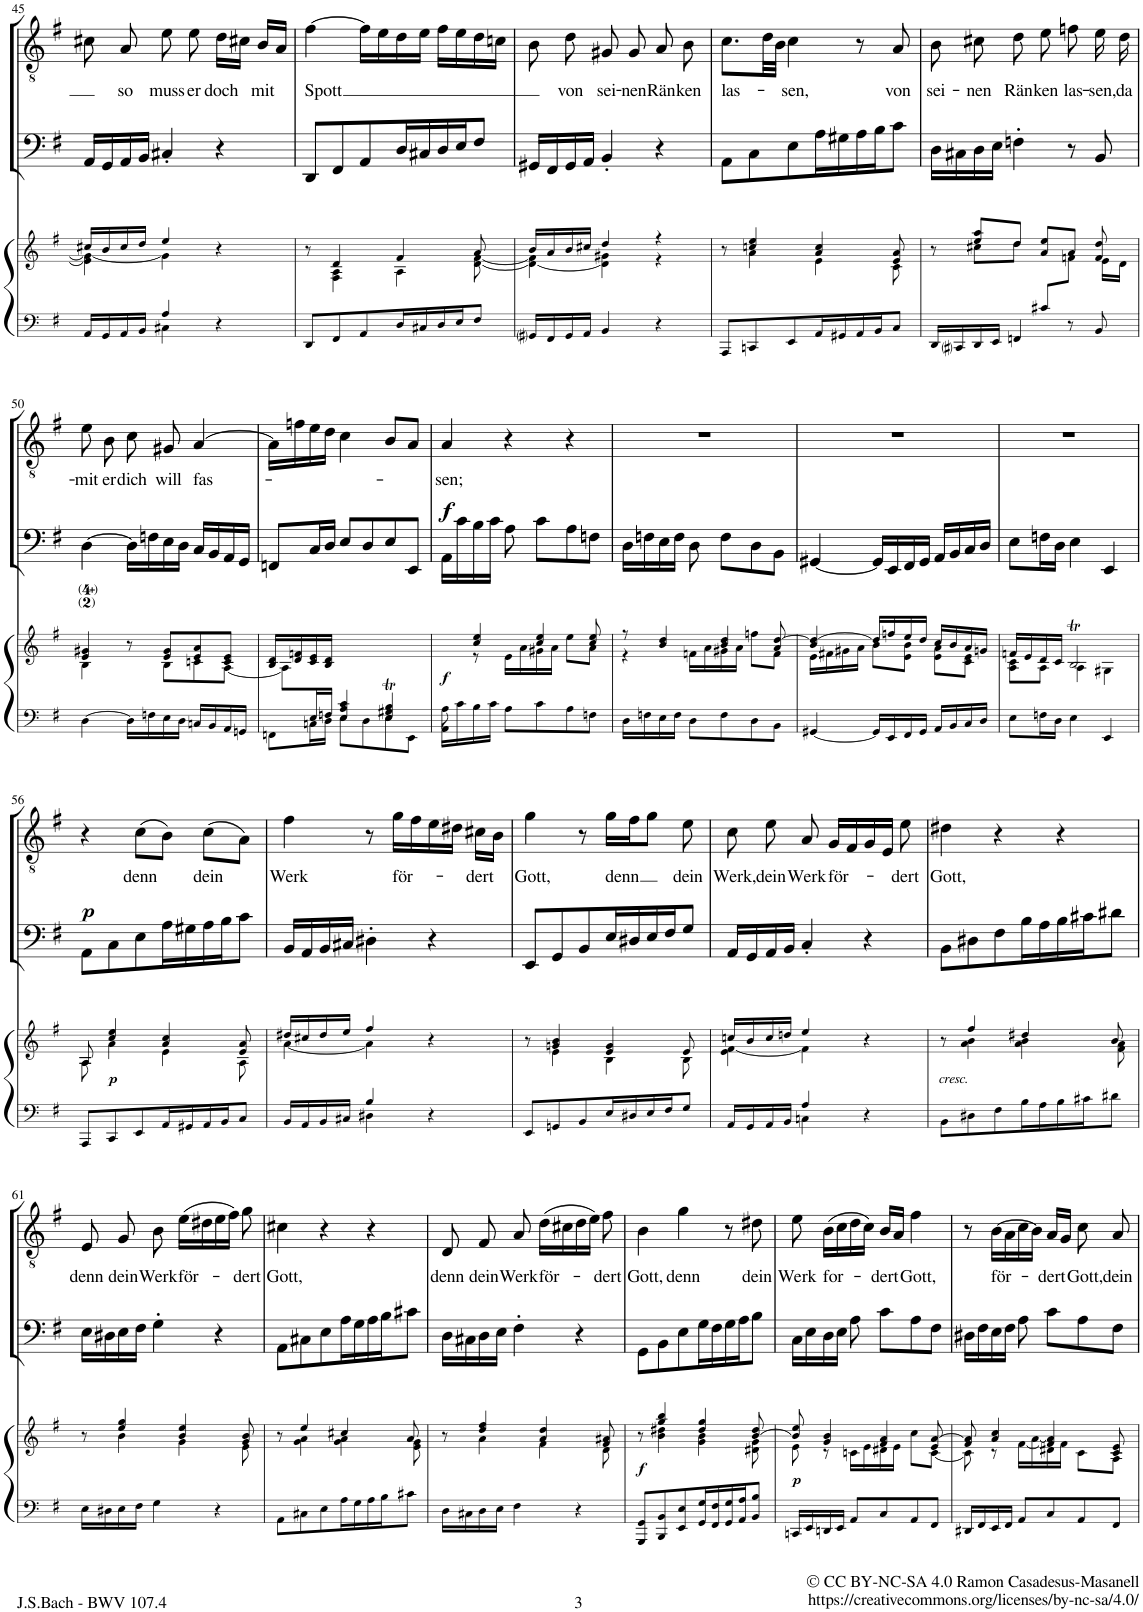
**kern	**kern	**dynam	**kern	**dynam	**kern	**text
*part3	*part3	*part3	*part2	*part2	*part1	*part1
*staff4	*staff3	*staff3/4	*staff2	*staff2	*staff1	*staff1
*I"Piano reduction	*	*	*I"Organo e Continuo	*	*I"Tenore	*
*I'Pno	*	*	*	*	*	*
!!LO:PB:g=z
*clefF4	*clefG2	*	*clefF4	*	*clefGv2	*
*k[f#]	*k[f#]	*	*k[f#]	*	*k[f#]	*
*M3/4	*M3/4	*	*M3/4	*	*M3/4	*
=45	=45	=45	=45	=45	=45	=45
*^	*^	*	*	*	*	*
16AA/LL	4ryy	16cc#X/LL	4e\] 4g\_	.	16AA/LL	.	8c#X\	.
16GG/	.	16b/	.	.	16GG/	.	.	.
!	!	!	!	!	!	!	!	!LO:LY:b
16AA/	.	16cc#/	.	.	16AA/	.	8A/	so
16BB/JJ	.	16dd/JJ	.	.	16BB/JJ	.	.	.
!	!	!	!	!	!	!	!	!LO:LY:b
4A/	4C#X\	4ee/	4g\]	.	4C#X'/	.	8e\	muss
!	!	!	!	!	!	!	!	!LO:LY:b
.	.	.	.	.	.	.	8e\	er
!	!	!	!	!	!	!	!	!LO:LY:b
4r	4ryy	4r	4ryy	.	4r	.	16d\LL	doch
.	.	.	.	.	.	.	16c#X\JJ	.
!	!	!	!	!	!	!	!	!LO:LY:b
.	.	.	.	.	.	.	16B/LL	mit
.	.	.	.	.	.	.	16A/JJ	.
*v	*v	*	*	*	*	*	*	*
=46	=46	=46	=46	=46	=46	=46	=46
!	!	!	!	!	!	!	!LO:LY:b
8DD/L	8r	8ryy	.	8DD/L	.	[>4f#\	-Spott
8FF#/	4d/	4F#\ 4A\	.	8FF#/	.	.	.
8AA/	.	.	.	8AA/	.	16f#\LL]	.
.	.	.	.	.	.	16e\	.
16D/L	4f#/	4A\	.	16D/L	.	16d\	.
16C#X/	.	.	.	16C#X/	.	16e\JJ	.
16D/	.	.	.	16D/	.	16f#\LL	.
16E/J	.	.	.	16E/J	.	16e\	.
8F#/J	8a/	[8d\ [8f#\	.	8F#/J	.	16d\	.
.	.	.	.	.	.	16cn\JJ	.
=47	=47	=47	=47	=47	=47	=47	=47
16GG#i/LL	16b/LL	4d\_ 4f#\]	.	16GG#X/LL	.	8B\	.
16FF#/	16a/	.	.	16FF#/	.	.	.
!	!	!	!	!	!	!	!LO:LY:b
16GG#/	16b/	.	.	16GG#/	.	8d\	von
16AA/JJ	16cc#X/JJ	.	.	16AA/JJ	.	.	.
!	!	!	!	!	!	!	!LO:LY:b
4BB/	4dd/	4d\] 4g#X\	.	4BB'/	.	8G#X/	sei-
!	!	!	!	!	!	!	!LO:LY:b
.	.	.	.	.	.	8G#/	-nen
!	!	!	!	!	!	!	!LO:LY:b
4r	4r	4r	.	4r	.	8A/	Rän-
!	!	!	!	!	!	!	!LO:LY:b
.	.	.	.	.	.	8B\	-ken
=48	=48	=48	=48	=48	=48	=48	=48
!	!	!	!	!	!	!	!LO:LY:b
8AAA/L	8r	8ryy	.	8AA\L	.	8.c\L	las-
8CCn/	4ccn/ 4ee/	4a\	.	8C\	.	.	.
.	.	.	.	.	.	32d\LL	.
.	.	.	.	.	.	32B\JJJ	.
!	!	!	!	!	!	!	!LO:LY:b
8EE/	.	.	.	8E\	.	4c\	-sen,
16AA/L	4a/ 4cc/	4e\	.	16A\L	.	.	.
16GG#X/	.	.	.	16G#X\	.	.	.
16AA/	.	.	.	16A\	.	8r	.
16BB/J	.	.	.	16B\J	.	.	.
!	!	!	!	!	!	!	!LO:LY:b
8C/J	8e/ 8a/	8c\	.	8c\J	.	8A/	von
=49	=49	=49	=49	=49	=49	=49	=49
*^	*	*	*	*	*	*	*
!	!	!	!	!	!	!	!	!LO:LY:b
4.ryy	16DD/LL	8r	8ryy	.	16D\LL	.	8B\	sei-
.	16CC#i/	.	.	.	16C#X\	.	.	.
!	!	!	!	!	!	!	!	!LO:LY:b
.	16DD/	8ee/ 8aa/L	8cc#X\L	.	16D\	.	8c#X\	-nen
.	16EE/JJ	.	.	.	16E\JJ	.	.	.
!	!	!	!	!	!	!	!	!LO:LY:b
.	4FFn/	8dd/J	8dd\J	.	4Fn'\	.	8d\	Rän-
!	!	!	!	!	!	!	!	!LO:LY:b
8c#X/L	.	8a/ 8ee/L	8ryy	.	.	.	8e\	-ken
!	!	!	!	!	!	!	!	!LO:LY:b
4ryy	8r	8a/J	8fn\J	.	8r	.	8fn\	las-
!	!	!	!	!	!	!	!	!LO:LY:b
.	8BB/	8f/ 8dd/	16e\LL	.	8BB/	.	16e\	-sen,
!	!	!	!	!	!	!	!	!LO:LY:b
.	.	.	16d\JJ	.	.	.	16d\	da-
*v	*v	*	*	*	*	*	*	*
!!LO:LB:g=z
=50	=50	=50	=50	=50	=50	=50	=50
!	!	!	!	!	!	!	!LO:LY:b
[>4D\	4e/ 4g#X/	4B\	.	[>4D\	.	8e\	-mit
!	!	!	!	!	!	!	!LO:LY:b
.	.	.	.	.	.	8B\	er
!	!	!	!	!	!	!	!LO:LY:b
16D\LL]	8r	8ryy	.	16D\LL]	.	8c\	dich
16Fn\	.	.	.	16Fn\	.	.	.
!	!	!	!	!	!	!	!LO:LY:b
16E\	8e/ 8g#/L	8B\L	.	16E\	.	8G#X/	will
16D\JJ	.	.	.	16D\JJ	.	.	.
!	!	!	!	!	!	!	!LO:LY:b
16Cn/LL	8e/ 8a/	8cn\	.	16C/LL	.	[4A/	-fas-
16BB/	.	.	.	16BB/	.	.	.
16AA/	8c/ 8e/J	[8A\J	.	16AA/	.	.	.
16GGn/JJ	.	.	.	16GG/JJ	.	.	.
=51	=51	=51	=51	=51	=51	=51	=51
*^	*	*	*	*	*	*	*
8ryy	8FFn\L	16B/ 16d/LL	8A\L]	.	8FFn/L	.	16A\LL]	.
.	.	16d/ 16fn/	.	.	.	.	16fn\	.
16E/L	16Cn\L	16c/ 16e/	2ryy	.	16C/L	.	16e\	.
16Fn/JJ	16D\JJ	16B/ 16d/JJ	.	.	16D/JJ	.	16d\JJ	.
4E/ 4A/ 4c/	8E\L	4ryy	.	.	8E/L	.	4c\	.
.	8D\	.	.	.	8D/	.	.	.
4E/T 4G#X/T 4B/T	8E\	4ryy	.	.	8E/	.	8B/L	.
.	8EE\J	.	8ryy	.	8EE/J	.	8A/J	.
=52	=52	=52	=52	=52	=52	=52	=52	=52
!	!	!	!	!LO:DY:b	!	!LO:DY:a	!	!LO:LY:b
8A\	16AA\LL	8ryy	8ryy	f	16AA\LL	f	4A/	-sen;
.	16c\	.	.	.	16c\	.	.	.
2ryy	16B\	4cc/ 4ee/	8r	.	16B\	.	.	.
.	16c\JJ	.	.	.	16c\JJ	.	.	.
.	8A\L	.	16e\LL	.	8A\	.	4r	.
.	.	.	16a\	.	.	.	.	.
.	8c\	4cc/ 4ee/	16g#X\	.	8c\L	.	.	.
.	.	.	16a\JJ	.	.	.	.	.
.	8A\	.	8ee\L	.	8A\	.	4r	.
8ryy	8Fn\J	8cc/ 8ee/	8a\J	.	8Fn\J	.	.	.
*v	*v	*	*	*	*	*	*	*
=53	=53	=53	=53	=53	=53	=53	=53
16D\LL	8r	4r	.	16D\LL	.	2.r	.
16Fn\	.	.	.	16Fn\	.	.	.
16E\	4b/ 4dd/	.	.	16E\	.	.	.
16F\JJ	.	.	.	16F\JJ	.	.	.
8D\L	.	16fn\LL	.	8D\	.	.	.
.	.	16a\	.	.	.	.	.
8F\	4b/ 4dd/	16g#X\	.	8F\L	.	.	.
.	.	16a\JJ	.	.	.	.	.
8D\	.	8ffn\L	.	8D\	.	.	.
8BB\J	8a/ [8dd/	8f\J	.	8BB\J	.	.	.
=54	=54	=54	=54	=54	=54	=54	=54
[<4GG#X/	4b/ 4dd/_	16e\LL	.	[<4GG#X/	.	2.r	.
.	.	16f#X\	.	.	.	.	.
.	.	16g#X\	.	.	.	.	.
.	.	16a\JJ	.	.	.	.	.
16GG#/LL]	16dd/LL]	8b\L	.	16GG#/LL]	.	.	.
16EE/	16ffn/	.	.	16EE/	.	.	.
16FF#/	16ee/	8e\ 8b\J	.	16FF#/	.	.	.
16GG#/JJ	16dd/JJ	.	.	16GG#/JJ	.	.	.
16AA/LL	16cc/LL	8e\ 8a\L	.	16AA/LL	.	.	.
16BB/	16b/	.	.	16BB/	.	.	.
16C/	16a/	8c\ 8e\J	.	16C/	.	.	.
16D/JJ	16gn/JJ	.	.	16D/JJ	.	.	.
=55	=55	=55	=55	=55	=55	=55	=55
8E\L	16fn/LL	8A\ 8c\L	.	8E\L	.	2.r	.
.	16e/	.	.	.	.	.	.
16Fn\L	16d/	8A\J	.	16Fn\L	.	.	.
16D\JJ	16c/JJ	.	.	16D\JJ	.	.	.
4E\	2Bt/	4A\	.	4E\	.	.	.
4EE/	.	4G#X\	.	4EE/	.	.	.
!!LO:LB:g=z
=56	=56	=56	=56	=56	=56	=56	=56
!	!	!	!	!	!LO:DY:a	!	!
8AAA/L	8A/	8A\	.	8AA\L	p	4r	.
!	!	!	!LO:DY:b	!	!	!	!
8CC/	4cc/ 4ee/	4a\	p	8C\	.	.	.
!	!	!	!	!	!	!	!LO:LY:b
8EE/	.	.	.	8E\	.	(8c\L	denn
16AA/L	4a/ 4cc/	4e\	.	16A\L	.	8B\J)	.
16GG#X/	.	.	.	16G#X\	.	.	.
!	!	!	!	!	!	!	!LO:LY:b
16AA/	.	.	.	16A\	.	(8c\L	dein
16BB/J	.	.	.	16B\J	.	.	.
8C/J	8e/ 8a/	8A\	.	8c\J	.	8A\J)	.
=57	=57	=57	=57	=57	=57	=57	=57
*^	*	*	*	*	*	*	*
!	!	!	!	!	!	!	!	!LO:LY:b
16BB/LL	4ryy	16dd#X/LL	[4a\	.	16BB/LL	.	4f#\	Werk
16AA/	.	16cc#X/	.	.	16AA/	.	.	.
16BB/	.	16dd#/	.	.	16BB/	.	.	.
16C#X/JJ	.	16ee/JJ	.	.	16C#X/JJ	.	.	.
4B/	4D#X\	4ff#/	4a\]	.	4D#X'\	.	8r	.
!	!	!	!	!	!	!	!	!LO:LY:b
.	.	.	.	.	.	.	16g\LL	för-
.	.	.	.	.	.	.	16f#\	.
4r	4ryy	4r	4ryy	.	4r	.	16e\	.
.	.	.	.	.	.	.	16d#X\JJ	.
!	!	!	!	!	!	!	!	!LO:LY:b
.	.	.	.	.	.	.	16c#X\LL	-dert
.	.	.	.	.	.	.	16B\JJ	.
*v	*v	*	*	*	*	*	*	*
=58	=58	=58	=58	=58	=58	=58	=58
!	!	!	!	!	!	!	!LO:LY:b
8EE/L	8r	8ryy	.	8EE/L	.	4g\	Gott,
8GGn/	4gn/ 4b/	4e\	.	8GG/	.	.	.
8BB/	.	.	.	8BB/	.	8r	.
!	!	!	!	!	!	!	!LO:LY:b
16E/L	4e/ 4g/	4B\	.	16E/L	.	16g\LL	denn
16D#X/	.	.	.	16D#X/	.	16f#\J	.
16E/	.	.	.	16E/	.	8g\J	.
16F#/J	.	.	.	16F#/J	.	.	.
!	!	!	!	!	!	!	!LO:LY:b
8G/J	8e/	8B\	.	8G/J	.	8e\	dein
=59	=59	=59	=59	=59	=59	=59	=59
*^	*	*	*	*	*	*	*
!	!	!	!	!	!	!	!	!LO:LY:b
16AA/LL	4ryy	16ccn/LL	4e\ [4f#\	.	16AA/LL	.	8c\	Werk,
16GG/	.	16b/	.	.	16GG/	.	.	.
!	!	!	!	!	!	!	!	!LO:LY:b
16AA/	.	16cc/	.	.	16AA/	.	8e\	dein
16BB/JJ	.	16ddn/JJ	.	.	16BB/JJ	.	.	.
!	!	!	!	!	!	!	!	!LO:LY:b
4A/	4Cn\	4ee/	4f#\]	.	4C'/	.	8A/	Werk
!	!	!	!	!	!	!	!	!LO:LY:b
.	.	.	.	.	.	.	16G/LL	för-
.	.	.	.	.	.	.	16F#/	.
4r	4ryy	4r	4ryy	.	4r	.	16G/	.
.	.	.	.	.	.	.	16E/JJ	.
!	!	!	!	!	!	!	!	!LO:LY:b
.	.	.	.	.	.	.	8e\	dert
*v	*v	*	*	*	*	*	*	*
=60	=60	=60	=60	=60	=60	=60	=60
!	!	!	!	!	!	!	!LO:LY:b
8BB\L	8r	8ryy	.	8BB\L	.	4d#X\	Gott,
!	!LO:TX:b:i:t=cresc.	!	!	!	!	!	!
8D#X\	4ff#/	4a\ 4b\	.	8D#X\	.	.	.
8F#\	.	.	.	8F#\	.	4r	.
16B\L	4dd#X/	4a\ 4b\	.	16B\L	.	.	.
16A\	.	.	.	16A\	.	.	.
16B\	.	.	.	16B\	.	4r	.
16c#X\J	.	.	.	16c#X\J	.	.	.
8d#X\J	8b/	8f#\ 8a\	.	8d#X\J	.	.	.
!!LO:LB:g=z
=61	=61	=61	=61	=61	=61	=61	=61
!	!	!	!	!	!	!	!LO:LY:b
16E\LL	8r	8ryy	.	16E\LL	.	8E/	denn
16D#X\	.	.	.	16D#X\	.	.	.
!	!	!	!	!	!	!	!LO:LY:b
16E\	4ee/ 4gg/	4b\	.	16E\	.	8G/	dein
16F#\JJ	.	.	.	16F#\JJ	.	.	.
!	!	!	!	!	!	!	!LO:LY:b
4G\	.	.	.	4G'\	.	8B\	Werk
!	!	!	!	!	!	!	!LO:LY:b
.	4b/ 4ee/	4g\	.	.	.	(16e\LL	för-
.	.	.	.	.	.	16d#X\	.
4r	.	.	.	4r	.	16e\	.
.	.	.	.	.	.	16f#\JJ)	.
!	!	!	!	!	!	!	!LO:LY:b
.	8g/ 8b/	8e\	.	.	.	8g\	-dert
=62	=62	=62	=62	=62	=62	=62	=62
!	!	!	!	!	!	!	!LO:LY:b
8AA\L	8r	8ryy	.	8AA\L	.	4c#X\	Gott,
8C#X\	4ee/	4g\ 4a\	.	8C#X\	.	.	.
8E\	.	.	.	8E\	.	4r	.
16A\L	4cc#X/	4g\ 4a\	.	16A\L	.	.	.
16G\	.	.	.	16G\	.	.	.
16A\	.	.	.	16A\	.	4r	.
16B\J	.	.	.	16B\J	.	.	.
8c#X\J	8a/	8e\ 8g\	.	8c#X\J	.	.	.
=63	=63	=63	=63	=63	=63	=63	=63
!	!	!	!	!	!	!	!LO:LY:b
16D\LL	8r	8ryy	.	16D\LL	.	8D/	denn
16C#X\	.	.	.	16C#X\	.	.	.
!	!	!	!	!	!	!	!LO:LY:b
16D\	4dd/ 4ff#/	4a\	.	16D\	.	8F#/	dein
16E\JJ	.	.	.	16E\JJ	.	.	.
!	!	!	!	!	!	!	!LO:LY:b
4F#\	.	.	.	4F#'\	.	8A/	Werk
!	!	!	!	!	!	!	!LO:LY:b
.	4a/ 4dd/	4f#\	.	.	.	(16d\LL	för-
.	.	.	.	.	.	16c#X\	.
4r	.	.	.	4r	.	16d\	.
.	.	.	.	.	.	16e\JJ)	.
!	!	!	!	!	!	!	!LO:LY:b
.	8f#/ 8a#X/	8d\	.	.	.	8f#\	-dert
=64	=64	=64	=64	=64	=64	=64	=64
!	!	!	!LO:DY:b	!	!	!	!LO:LY:b
8GGG/ 8GG/L	8r	8ryy	f	8GG\L	.	4B\	Gott,
8BBB/ 8BB/	4gg/ 4bb/	4b\ 4dd#X\	.	8BB\	.	.	.
!	!	!	!	!	!	!	!LO:LY:b
8EE/ 8E/	.	.	.	8E\	.	4g\	denn
16GG/ 16G/L	4dd#/ 4gg/	4g\ 4b\	.	16G\L	.	.	.
16FF#/ 16F#/	.	.	.	16F#\	.	.	.
16GG/ 16G/	.	.	.	16G\	.	8r	.
16AA/ 16A/J	.	.	.	16A\J	.	.	.
!	!	!	!	!	!	!	!LO:LY:b
8BB/ 8B/J	[8b/ 8dd#/	8d#X\ 8g\	.	8B\J	.	8d#X\	dein
=65	=65	=65	=65	=65	=65	=65	=65
!	!	!	!LO:DY:b	!	!	!	!LO:LY:b
16CCn/LL	8b/] 8ee/	8e\	p	16C\LL	.	8e\	Werk
16EE/	.	.	.	16E\	.	.	.
!	!	!	!	!	!	!	!LO:LY:b
16DDn/	4g/ 4b/	8r	.	16D\	.	(16B\LL	for-
16EE/JJ	.	.	.	16E\JJ	.	16c\	.
8AA/L	.	16cn\LL	.	8A\	.	16d\	.
.	.	16e\	.	.	.	16c\JJ)	.
!	!	!	!	!	!	!	!LO:LY:b
8C/	4f#/ 4a/	16d#X\	.	8c\L	.	16B/LL	dert
.	.	16e\JJ	.	.	.	16A/JJ	.
!	!	!	!	!	!	!	!LO:LY:b
8AA/	.	8cc\L	.	8A\	.	4f#\	Gott,
8FF#/J	8e/ [8a/	[8c\J	.	8F#\J	.	.	.
=66	=66	=66	=66	=66	=66	=66	=66
16DD#X/LL	8f#/ 8a/]	8c\]	.	16D#X\LL	.	8r	.
16FF#/	.	.	.	16F#\	.	.	.
!	!	!	!	!	!	!	!LO:LY:b
16EE/	4a/ 4cc/	8r	.	16E\	.	[>16B\LL	för-
16FF#/JJ	.	.	.	16F#\JJ	.	16A\	.
8AA/L	.	[16f#\LL	.	8A\	.	16c\	.
.	.	[16a\	.	.	.	16B\JJ]	.
!	!	!	!	!	!	!	!LO:LY:b
8C/	4f#/] 4a/]	16d#X\	.	8c\L	.	16A/LL	dert
.	.	16f#\JJ	.	.	.	16G/JJ	.
!	!	!	!	!	!	!	!LO:LY:b
8AA/	.	8c\L	.	8A\	.	8c\	Gott,
!	!	!	!	!	!	!	!LO:LY:b
8FF#/J	8c/ 8e/	8A\J	.	8F#\J	.	8A/	dein
*	*v	*v	*	*	*	*	*
=	=	=	=	=	=	=
*-	*-	*-	*-	*-	*-	*-
